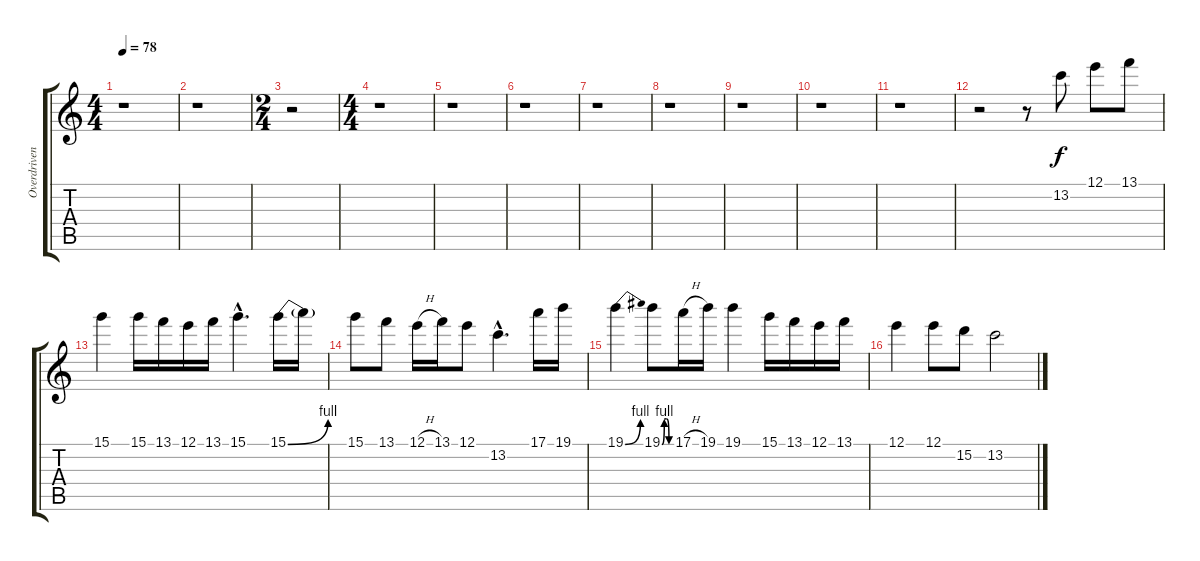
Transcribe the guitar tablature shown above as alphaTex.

\track ("Overdriven Guitar 2 Solo" "Overdriven") {instrument overdrivenguitar}
\staff {score tabs}
\tuning (E4 B3 G3 D3 A2 E2) {hide}
\ts (4 4)
\tempo 78
\clef g2
\ks c
r.1{dy f} |
r.1 |
\ts (2 4)
r.2 |
\ts (4 4)
r.1 |
r.1 |
r.1 |
r.1 |
r.1 |
r.1 |
r.1 |
r.1 |
r.2 r.8 13.2.8 12.1.8 13.1.8 |
15.1.4 15.1.16 13.1.16 12.1.16 13.1.16 15.1{hac}.4{d} 15.1{be (bend 0 0 60 4)}.16 15.1{t}.16 |
15.1.8 13.1.8 12.1{h}.16 13.1.16 12.1.8 13.2{hac}.4{d} 17.1.16 19.1.16 |
19.1{be (bend 0 0 60 4)}.4 19.1{be (custom 0 0 15 4 30 4 45 0 60 0)}.8 17.1{h}.16 19.1.16 19.1.4 15.1.16 13.1.16 12.1.16 13.1.16 |
12.1.4 12.1.8 15.2.8 13.2.2
